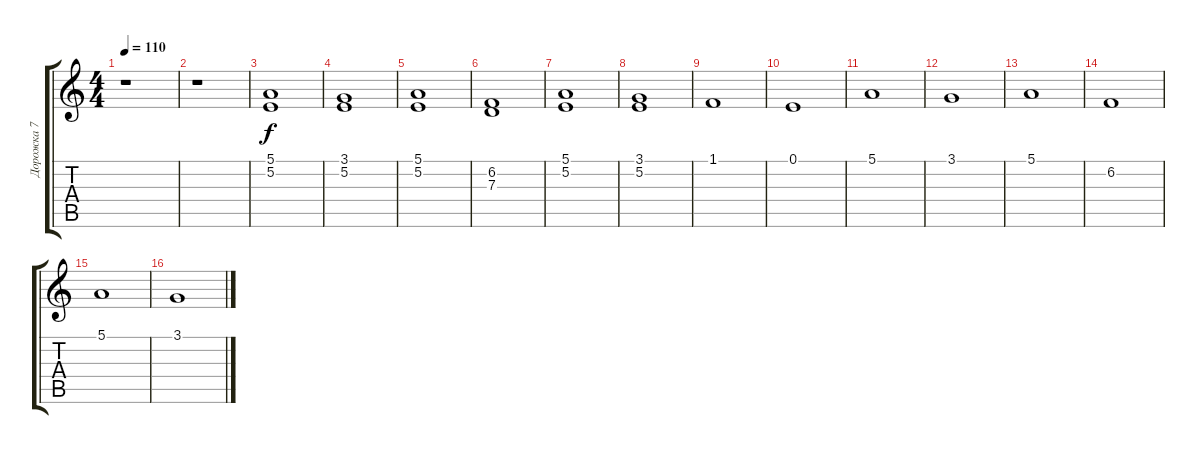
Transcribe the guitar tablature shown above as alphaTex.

\track ("Дорожка 7" "Дорожка 7") {instrument choiraahs}
\staff {score tabs}
\tuning (E4 B3 G3 D3 A2 E2) {hide}
\ts (4 4)
\tempo 110
\clef g2
\ks c
r.1{dy f} |
r.1 |
(5.1 5.2).1 |
(3.1 5.2).1 |
(5.1 5.2).1 |
(6.2 7.3).1 |
(5.1 5.2).1 |
(3.1 5.2).1 |
1.1.1 |
0.1.1 |
5.1.1 |
3.1.1 |
5.1.1 |
6.2.1 |
5.1.1 |
3.1.1
